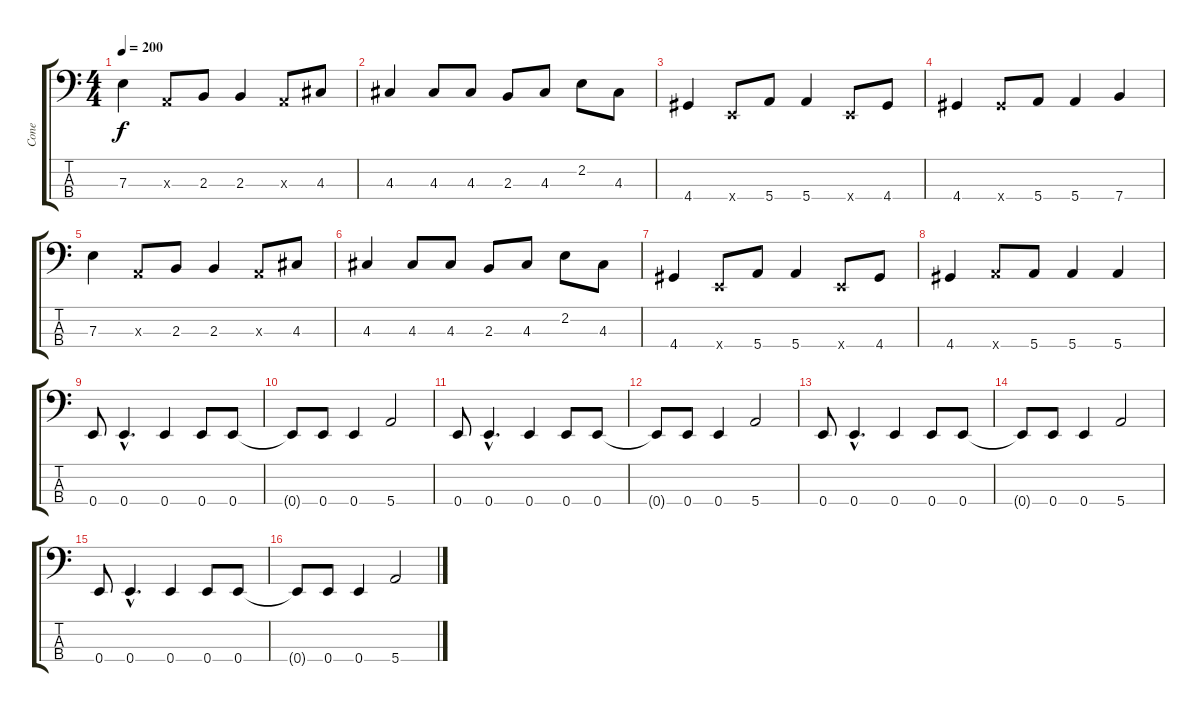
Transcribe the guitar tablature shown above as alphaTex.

\track ("Cone" "Cone") {instrument electricbasspick}
\staff {score tabs}
\tuning (G2 D2 A1 E1) {hide}
\ts (4 4)
\tempo 200
\clef f4
\ks c
7.3.4{dy f} 0.3{x}.8 2.3.8 2.3.4 0.3{x}.8 4.3.8 |
4.3.4 4.3.8 4.3.8 2.3.8 4.3.8 2.2.8 4.3.8 |
4.4.4 0.4{x}.8 5.4.8 5.4.4 0.4{x}.8 4.4.8 |
4.4.4 4.4{x}.8 5.4.8 5.4.4 7.4.4 |
7.3.4 0.3{x}.8 2.3.8 2.3.4 0.3{x}.8 4.3.8 |
4.3.4 4.3.8 4.3.8 2.3.8 4.3.8 2.2.8 4.3.8 |
4.4.4 0.4{x}.8 5.4.8 5.4.4 0.4{x}.8 4.4.8 |
4.4.4 5.4{x}.8 5.4.8 5.4.4 5.4.4 |
0.4.8 0.4{hac}.4{d} 0.4.4 0.4.8 0.4.8 |
0.4{t}.8 0.4.8 0.4.4 5.4.2 |
0.4.8 0.4{hac}.4{d} 0.4.4 0.4.8 0.4.8 |
0.4{t}.8 0.4.8 0.4.4 5.4.2 |
0.4.8 0.4{hac}.4{d} 0.4.4 0.4.8 0.4.8 |
0.4{t}.8 0.4.8 0.4.4 5.4.2 |
0.4.8 0.4{hac}.4{d} 0.4.4 0.4.8 0.4.8 |
0.4{t}.8 0.4.8 0.4.4 5.4.2
